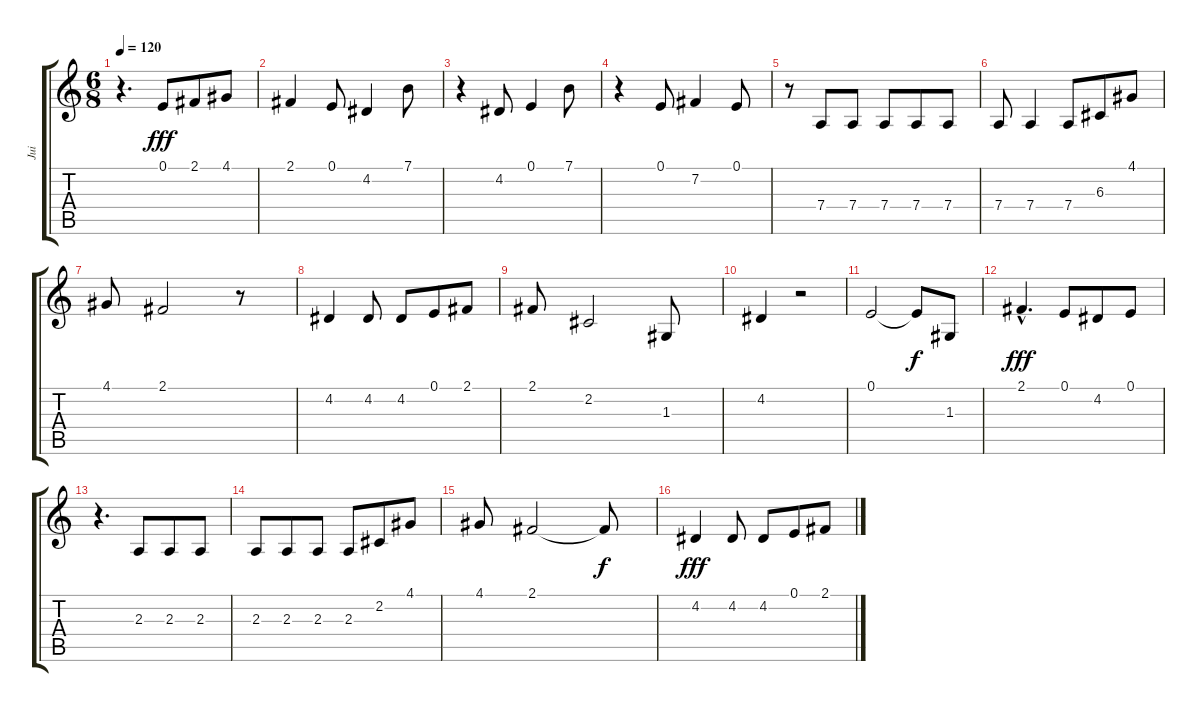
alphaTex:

\track ("Jui" "Jui") {instrument fx5brightness}
\staff {score tabs}
\tuning (E4 B3 G3 D3 A2 E2) {hide}
\ts (6 8)
\tempo 120
\clef g2
\ks c
r.4{d dy fff} 0.1.8 2.1.8 4.1.8 |
2.1.4 0.1.8 4.2.4 7.1.8 |
r.4 4.2.8 0.1.4 7.1.8 |
r.4 0.1.8 7.2.4 0.1.8 |
r.8 7.4.8 7.4.8 7.4.8 7.4.8 7.4.8 |
7.4.8 7.4.4 7.4.8 6.3.8 4.1.8 |
4.1.8 2.1.2 r.8 |
4.2.4 4.2.8 4.2.8 0.1.8 2.1.8 |
2.1.8 2.2.2 1.3.8 |
4.2.4 r.2 |
0.1.2 0.1{t}.8{dy f} 1.3.8 |
2.1{hac}.4{d dy fff} 0.1.8 4.2.8 0.1.8 |
r.4{d} 2.3.8 2.3.8 2.3.8 |
2.3.8 2.3.8 2.3.8 2.3.8 2.2.8 4.1.8 |
4.1.8 2.1.2 2.1{t}.8{dy f} |
4.2.4{dy fff} 4.2.8 4.2.8 0.1.8 2.1.8
